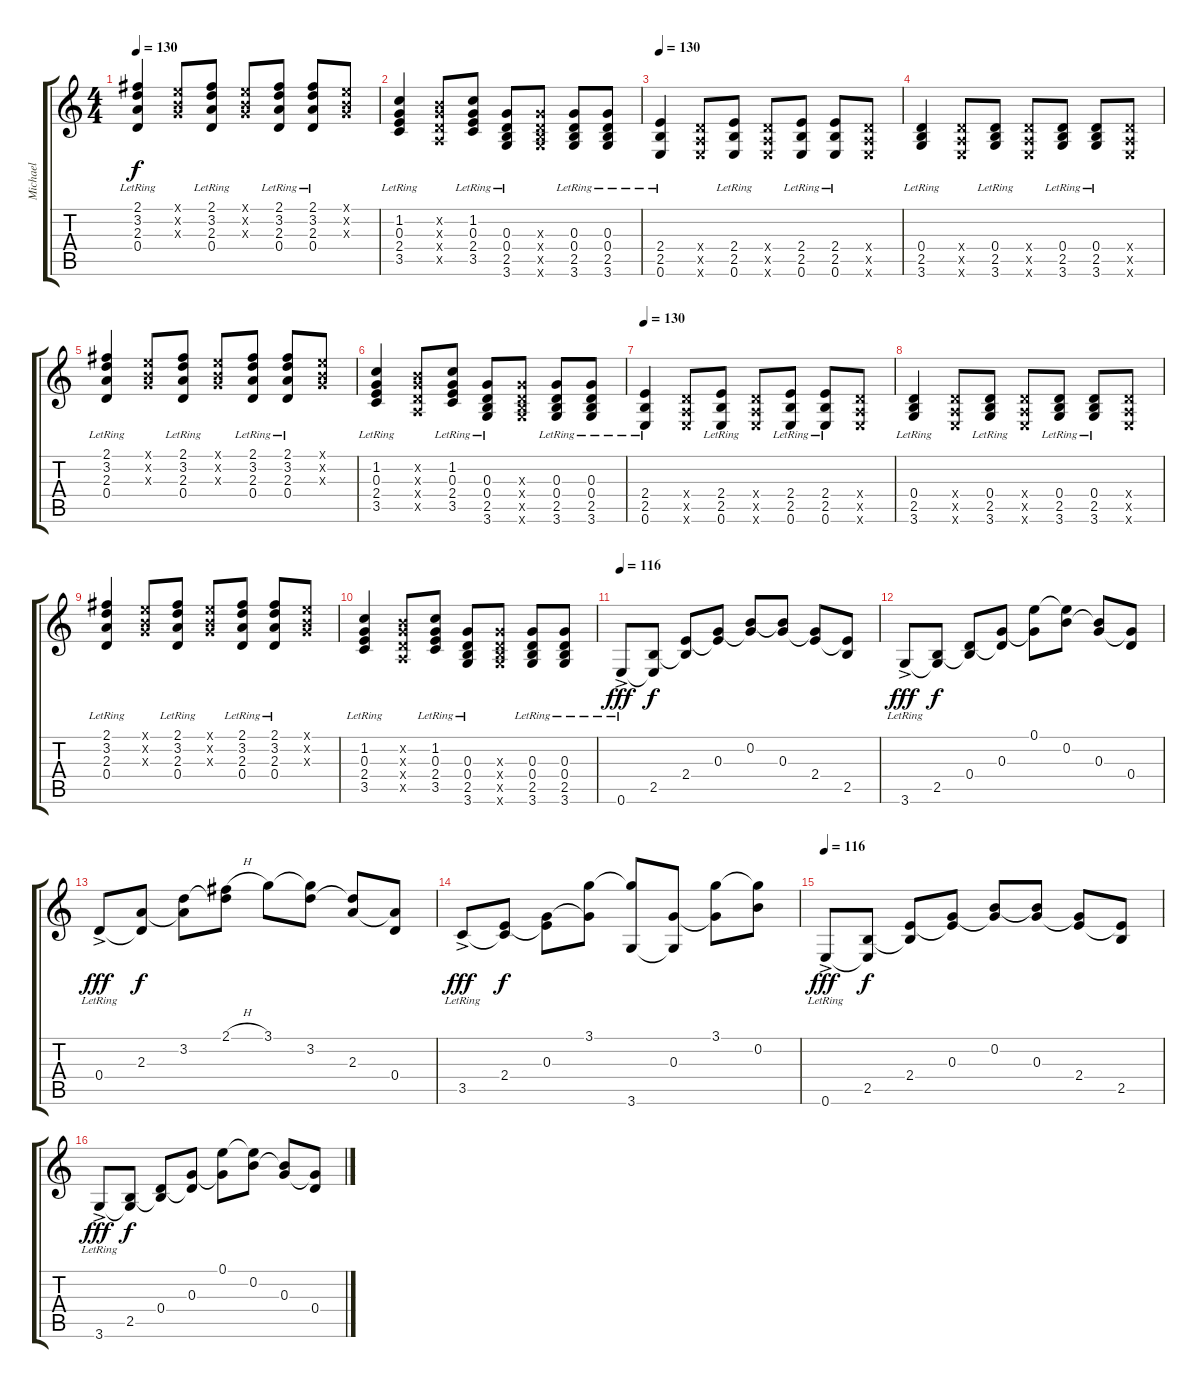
\track ("Michael" "Michael") {instrument electricguitarclean}
\staff {score tabs}
\tuning (E4 B3 G3 D3 A2 E2) {hide}
\ts (4 4)
\tempo 130
\clef g2
\ks c
(2.1{lr} 3.2{lr} 2.3{lr} 0.4{lr}).4{dy f} (0.1{x} 0.2{x} 0.3{x}).8 (2.1{lr} 3.2{lr} 2.3{lr} 0.4{lr}).8 (0.1{x} 0.2{x} 0.3{x}).8 (2.1{lr} 3.2{lr} 2.3{lr} 0.4{lr}).8 (2.1{lr} 3.2{lr} 2.3{lr} 0.4{lr}).8 (0.1{x} 0.2{x} 0.3{x}).8 |
(1.2{lr} 0.3{lr} 2.4{lr} 3.5{lr}).4 (0.2{x} 0.3{x} 0.4{x} 0.5{x}).8 (1.2{lr} 0.3{lr} 2.4{lr} 3.5{lr}).8 (0.3{lr} 0.4{lr} 2.5{lr} 3.6{lr}).8 (0.3{x} 0.4{x} 2.5{x} 3.6{x}).8 (0.3{lr} 0.4{lr} 2.5{lr} 3.6{lr}).8 (0.3{lr} 0.4{lr} 2.5{lr} 3.6{lr}).8 |
\tempo 130
(2.4{lr} 2.5{lr} 0.6{lr}).4{instrument electricguitarclean} (0.4{x} 0.5{x} 0.6{x}).8 (2.4{lr} 2.5{lr} 0.6{lr}).8 (0.4{x} 0.5{x} 0.6{x}).8 (2.4{lr} 2.5{lr} 0.6{lr}).8 (2.4{lr} 2.5{lr} 0.6{lr}).8 (0.4{x} 0.5{x} 0.6{x}).8 |
(0.4{lr} 2.5{lr} 3.6{lr}).4 (0.4{x} 0.5{x} 0.6{x}).8 (0.4{lr} 2.5{lr} 3.6{lr}).8 (0.4{x} 0.5{x} 0.6{x}).8 (0.4{lr} 2.5{lr} 3.6{lr}).8 (0.4{lr} 2.5{lr} 3.6{lr}).8 (0.4{x} 0.5{x} 0.6{x}).8 |
(2.1{lr} 3.2{lr} 2.3{lr} 0.4{lr}).4 (0.1{x} 0.2{x} 0.3{x}).8 (2.1{lr} 3.2{lr} 2.3{lr} 0.4{lr}).8 (0.1{x} 0.2{x} 0.3{x}).8 (2.1{lr} 3.2{lr} 2.3{lr} 0.4{lr}).8 (2.1{lr} 3.2{lr} 2.3{lr} 0.4{lr}).8 (0.1{x} 0.2{x} 0.3{x}).8 |
(1.2{lr} 0.3{lr} 2.4{lr} 3.5{lr}).4 (0.2{x} 0.3{x} 0.4{x} 0.5{x}).8 (1.2{lr} 0.3{lr} 2.4{lr} 3.5{lr}).8 (0.3{lr} 0.4{lr} 2.5{lr} 3.6{lr}).8 (0.3{x} 0.4{x} 2.5{x} 3.6{x}).8 (0.3{lr} 0.4{lr} 2.5{lr} 3.6{lr}).8 (0.3{lr} 0.4{lr} 2.5{lr} 3.6{lr}).8 |
\tempo 130
(2.4{lr} 2.5{lr} 0.6{lr}).4{instrument electricguitarclean} (0.4{x} 0.5{x} 0.6{x}).8 (2.4{lr} 2.5{lr} 0.6{lr}).8 (0.4{x} 0.5{x} 0.6{x}).8 (2.4{lr} 2.5{lr} 0.6{lr}).8 (2.4{lr} 2.5{lr} 0.6{lr}).8 (0.4{x} 0.5{x} 0.6{x}).8 |
(0.4{lr} 2.5{lr} 3.6{lr}).4 (0.4{x} 0.5{x} 0.6{x}).8 (0.4{lr} 2.5{lr} 3.6{lr}).8 (0.4{x} 0.5{x} 0.6{x}).8 (0.4{lr} 2.5{lr} 3.6{lr}).8 (0.4{lr} 2.5{lr} 3.6{lr}).8 (0.4{x} 0.5{x} 0.6{x}).8 |
(2.1{lr} 3.2{lr} 2.3{lr} 0.4{lr}).4 (0.1{x} 0.2{x} 0.3{x}).8 (2.1{lr} 3.2{lr} 2.3{lr} 0.4{lr}).8 (0.1{x} 0.2{x} 0.3{x}).8 (2.1{lr} 3.2{lr} 2.3{lr} 0.4{lr}).8 (2.1{lr} 3.2{lr} 2.3{lr} 0.4{lr}).8 (0.1{x} 0.2{x} 0.3{x}).8 |
(1.2{lr} 0.3{lr} 2.4{lr} 3.5{lr}).4 (0.2{x} 0.3{x} 0.4{x} 0.5{x}).8 (1.2{lr} 0.3{lr} 2.4{lr} 3.5{lr}).8 (0.3{lr} 0.4{lr} 2.5{lr} 3.6{lr}).8 (0.3{x} 0.4{x} 2.5{x} 3.6{x}).8 (0.3{lr} 0.4{lr} 2.5{lr} 3.6{lr}).8 (0.3{lr} 0.4{lr} 2.5{lr} 3.6{lr}).8 |
\tempo 116
0.6{ac lr}.8{dy fff instrument electricguitarclean} (2.5 0.6{t}).8{dy f} (2.4 2.5{t}).8 (0.3 2.4{t}).8 (0.2 0.3{t}).8 (0.2{t} 0.3).8 (0.3{t} 2.4).8 (2.4{t} 2.5).8 |
3.6{ac lr}.8{dy fff} (2.5 3.6{t}).8{dy f} (0.4 2.5{t}).8 (0.3 0.4{t}).8 (0.1 0.3{t}).8 (0.1{t} 0.2).8 (0.2{t} 0.3).8 (0.3{t} 0.4).8 |
0.4{ac lr}.8{dy fff} (2.3 0.4{t}).8{dy f} (3.2 2.3{t}).8 (2.1{h} 3.2{t}).8 3.1.8 (3.1{t} 3.2).8 (3.2{t} 2.3).8 (2.3{t} 0.4).8 |
3.5{ac lr}.8{dy fff} (2.4 3.5{t}).8{dy f} (0.3 2.4{t}).8 (3.1 0.3{t}).8 (3.1{t} 3.6).8 (0.3 3.6{t}).8 (3.1 0.3{t}).8 (3.1{t} 0.2).8 |
\tempo 116
0.6{ac lr}.8{dy fff instrument electricguitarclean} (2.5 0.6{t}).8{dy f} (2.4 2.5{t}).8 (0.3 2.4{t}).8 (0.2 0.3{t}).8 (0.2{t} 0.3).8 (0.3{t} 2.4).8 (2.4{t} 2.5).8 |
3.6{ac lr}.8{dy fff} (2.5 3.6{t}).8{dy f} (0.4 2.5{t}).8 (0.3 0.4{t}).8 (0.1 0.3{t}).8 (0.1{t} 0.2).8 (0.2{t} 0.3).8 (0.3{t} 0.4).8
